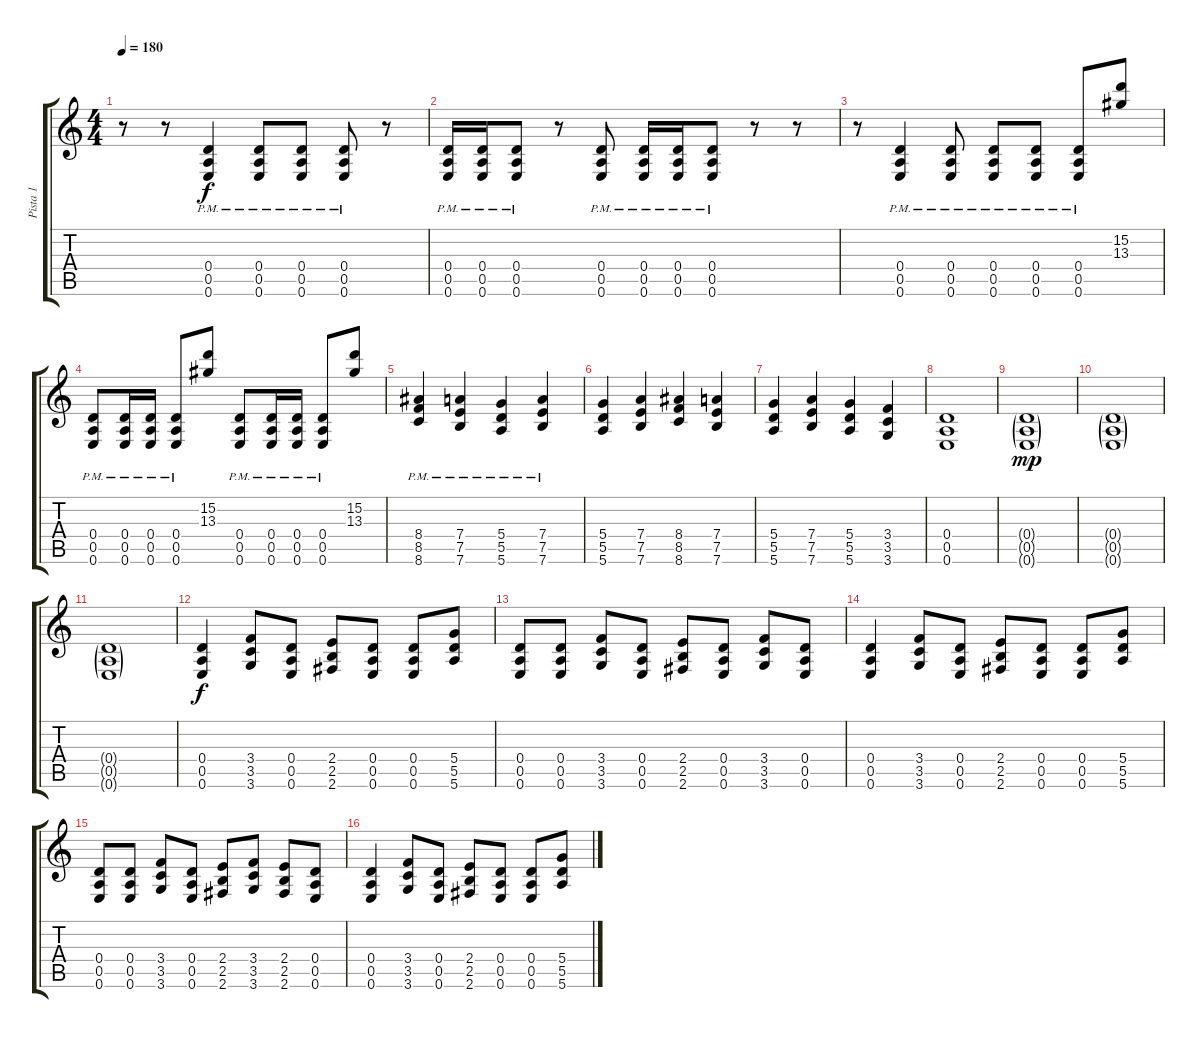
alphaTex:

\track ("Pista 1" "Pista 1") {instrument distortionguitar}
\staff {score tabs}
\tuning (E4 B3 G3 D3 A2 E2) {hide}
\ts (4 4)
\tempo 180
\clef g2
\ks c
r.8{dy f} r.8 (0.4{pm} 0.5{pm} 0.6{pm}).4 (0.4{pm} 0.5{pm} 0.6{pm}).8 (0.4{pm} 0.5{pm} 0.6{pm}).8 (0.4{pm} 0.5{pm} 0.6{pm}).8 r.8 |
(0.4{pm} 0.5{pm} 0.6{pm}).16 (0.4{pm} 0.5{pm} 0.6{pm}).16 (0.4{pm} 0.5{pm} 0.6{pm}).8 r.8 (0.4{pm} 0.5{pm} 0.6{pm}).8 (0.4{pm} 0.5{pm} 0.6{pm}).16 (0.4{pm} 0.5{pm} 0.6{pm}).16 (0.4{pm} 0.5{pm} 0.6{pm}).8 r.8 r.8 |
r.8 (0.4{pm} 0.5{pm} 0.6{pm}).4 (0.4{pm} 0.5{pm} 0.6{pm}).8 (0.4{pm} 0.5{pm} 0.6{pm}).8 (0.4{pm} 0.5{pm} 0.6{pm}).8 (0.4{pm} 0.5{pm} 0.6{pm}).8 (15.2 13.3).8 |
(0.4{pm} 0.5{pm} 0.6{pm}).8 (0.4{pm} 0.5{pm} 0.6{pm}).16 (0.4{pm} 0.5{pm} 0.6{pm}).16 (0.4{pm} 0.5{pm} 0.6{pm}).8 (15.2 13.3).8 (0.4{pm} 0.5{pm} 0.6{pm}).8 (0.4{pm} 0.5{pm} 0.6{pm}).16 (0.4{pm} 0.5{pm} 0.6{pm}).16 (0.4{pm} 0.5{pm} 0.6{pm}).8 (15.2 13.3).8 |
(8.4{pm} 8.5{pm} 8.6{pm}).4 (7.4{pm} 7.5{pm} 7.6{pm}).4 (5.4{pm} 5.5{pm} 5.6{pm}).4 (7.4{pm} 7.5{pm} 7.6{pm}).4 |
(5.4 5.5 5.6).4 (7.4 7.5 7.6).4 (8.4 8.5 8.6).4 (7.4 7.5 7.6).4 |
(5.4 5.5 5.6).4 (7.4 7.5 7.6).4 (5.4 5.5 5.6).4 (3.4 3.5 3.6).4 |
(0.4 0.5 0.6).1 |
(0.4{g} 0.5{g} 0.6{g}).1{dy mp} |
(0.4{g} 0.5{g} 0.6{g}).1 |
(0.4{g} 0.5{g} 0.6{g}).1 |
(0.4 0.5 0.6).4{dy f} (3.4 3.5 3.6).8 (0.4 0.5 0.6).8 (2.4 2.5 2.6).8 (0.4 0.5 0.6).8 (0.4 0.5 0.6).8 (5.4 5.5 5.6).8 |
(0.4 0.5 0.6).8 (0.4 0.5 0.6).8 (3.4 3.5 3.6).8 (0.4 0.5 0.6).8 (2.4 2.5 2.6).8 (0.4 0.5 0.6).8 (3.4 3.5 3.6).8 (0.4 0.5 0.6).8 |
(0.4 0.5 0.6).4 (3.4 3.5 3.6).8 (0.4 0.5 0.6).8 (2.4 2.5 2.6).8 (0.4 0.5 0.6).8 (0.4 0.5 0.6).8 (5.4 5.5 5.6).8 |
(0.4 0.5 0.6).8 (0.4 0.5 0.6).8 (3.4 3.5 3.6).8 (0.4 0.5 0.6).8 (2.4 2.5 2.6).8 (3.4 3.5 3.6).8 (2.4 2.5 2.6).8 (0.4 0.5 0.6).8 |
(0.4 0.5 0.6).4 (3.4 3.5 3.6).8 (0.4 0.5 0.6).8 (2.4 2.5 2.6).8 (0.4 0.5 0.6).8 (0.4 0.5 0.6).8 (5.4 5.5 5.6).8
